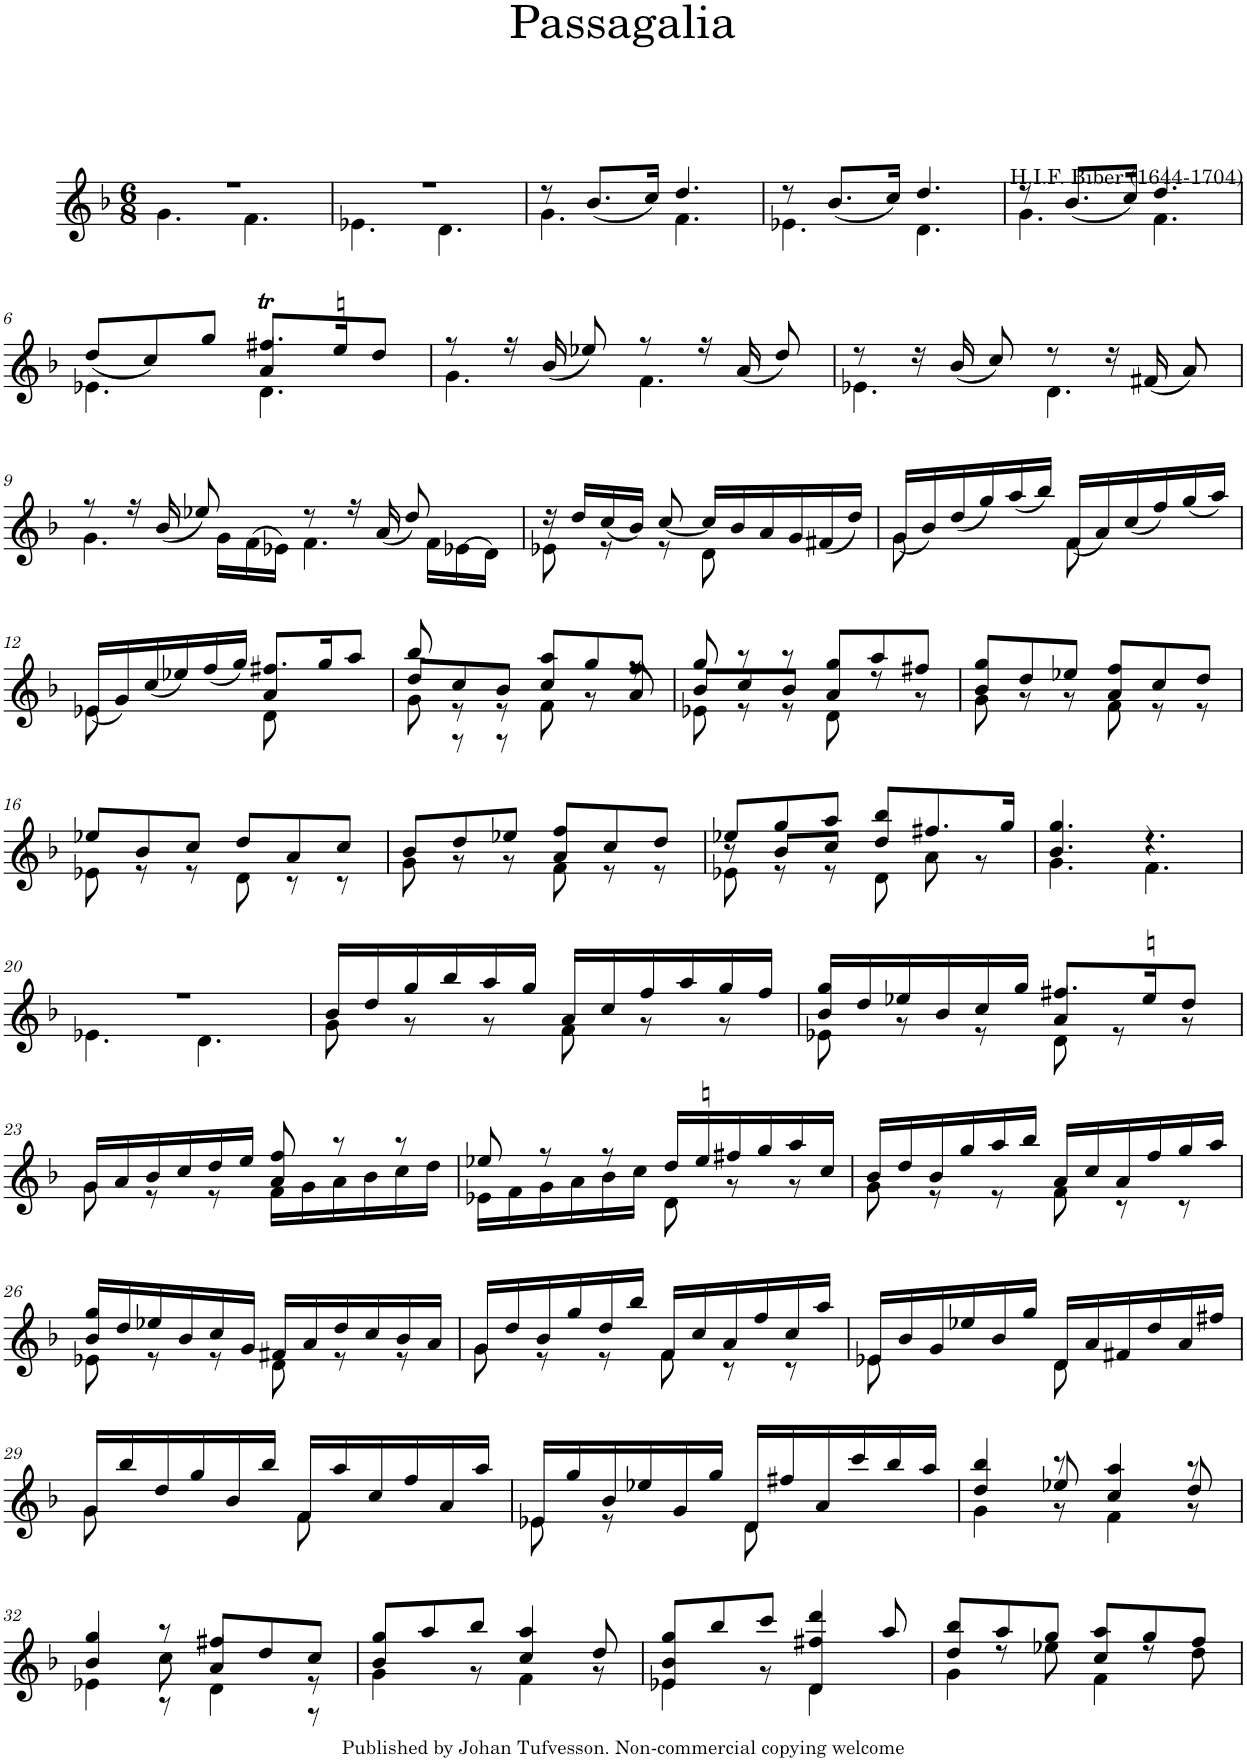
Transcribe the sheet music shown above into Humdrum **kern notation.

**kern
*part1
*staff1
*I"Voice
*I'Voice
*clefG2
*k[b-]
*M6/8
=1
*^
2.r	4.g\
.	4.f\
=2	=2
2.r	4.e-X\
.	4.d\
=3	=3
8r	4.g\
(<8.b-/L	.
16cc/Jk)	.
4.dd/	4.f\
=4	=4
8r	4.e-X\
(<8.b-/L	.
16cc/Jk)	.
4.dd/	4.d\
=5	=5
8r	4.g\
(<8.b-/L	.
16cc/Jk)	.
4.dd/	4.f\
!!LO:LB:g=z	!!
=6	=6
*	*^
(<8dd/L	4.e-X\	4.ryy
8cc/)	.	.
8gg/J	.	.
8.ff#X>/L	4a/	4.d\
16een/K	.	.
8dd/J	8ryy	.
*	*v	*v
=7	=7
8r	4.g\
16r	.
(<16b-/	.
8ee-X/)	.
8r	4.f\
16r	.
(<16a/	.
8dd/)	.
=8	=8
8r	4.e-X\
16r	.
(<16b-/	.
8cc/)	.
8r	4.d\
16r	.
(<16f#X/	.
8a/)	.
!!LO:LB:g=z	!!
=9	=9
*	*^
8r	4.g\	16ryy
*	*v	*v
16r	.
(<16b-/	.
8ee-X/)	.
*	*^
.	.	16g\LL
16ryy	8ryy	(>16f\
16ryy	.	16e-X\JJ)
8r	[4f\	16ryy
*	*v	*v
16r	.
(<16a/	.
8dd/)	4ryy
*	*^
.	.	16f\LL
16ryy	.	(>16e-X\
16ryy	.	16d\JJ)
16ryy	16ryy	16ryy
*	*v	*v
=10	=10
16r	8e-X\
16dd/LL	.
(<16cc/	8f\]
16b-/JJ)	.
[<8cc/	8r
16cc/LL]	8r
16b-/	.
16a/	8d\
16g/	.
(<16f#X/	8ryy
16dd/JJ)	.
=11	=11
*	*^
(<16g/LL	8g\	4.ryy
16b-/)	.	.
(<16dd/	2ryy	.
16gg/)	.	.
(<16aa/	.	.
16bb-/JJ)	.	.
(<16f/LL	.	8f\
16a/)	.	.
(<16cc/	.	4ryy
16ff/)	.	.
(<16gg/	8ryy	.
16aa/JJ)	.	.
!!LO:LB:g=z	!!	!!
=12	=12	=12
(<16e-X/LL	8e-\	4.ryy
16g/)	.	.
(<16cc/	4ryy	.
16ee-X/)	.	.
(<16ff/	.	.
16gg/JJ)	.	.
8.ff#X/L	4a/	8d\
.	.	4ryy
16gg/K	.	.
8aa/J	8ryy	.
=13	=13	=13
8dd/L	8g\	8bb-/
8cc/	8r	8r
8b-/J	8r	8r
8cc/ 8aa/L	8f\	4ryy
8gg/	8r	.
8ff/J	8r	8a/
=14	=14	=14
8gg/	8b-/L	8e-X\
8r	8cc/	8r
8r	8b-/J	8r
8a/ 8gg/L	4.ryy	8d\
8aa/	.	8r
8ff#X/J	.	8r
*	*v	*v
=15	=15
8b-/ 8gg/L	8g\
8dd/	8r
8ee-X/J	8r
8a/ 8ff/L	8f\
8cc/	8r
8dd/J	8r
!!LO:LB:g=z	!!
=16	=16
8ee-X/L	8e-X\
8b-/	8r
8cc/J	8r
8dd/L	8d\
8a/	8r
8cc/J	8r
=17	=17
8b-/L	8g\
8dd/	8r
8ee-X/J	8r
8a/ 8ff/L	8f\
8cc/	8r
8dd/J	8r
=18	=18
*	*^
8ee-X/L	8r	8e-X\
8gg/	8b-/L	8r
8aa/J	8cc/J	8r
8dd/ 8bb-/L	4.ryy	8d\
8.ff#X/	.	8a\
.	.	8r
16gg/Jk	.	.
*	*v	*v
=19	=19
4.b-/ 4.gg/	4.g\
4.r	4.f\
!!LO:LB:g=z	!!
=20	=20
2.r	4.e-X\
.	4.d\
=21	=21
16b-/LL	8g\
16dd/	.
16gg/	8r
16bb-/	.
16aa/	8r
16gg/JJ	.
16a/LL	8f\
16cc/	.
16ff/	8r
16aa/	.
16gg/	8r
16ff/JJ	.
=22	=22
*	*^
16b-/ 16gg/LL	8e-X\	4.ryy
16dd/	.	.
16ee-X/	8r	.
16b-/	.	.
16cc/	8r	.
16gg/JJ	.	.
8.ff#X/L	4a/	8d\
.	.	8r
16een/K	.	.
8dd/J	8r	8ryy
*	*v	*v
!!LO:LB:g=z
=23	=23
16g/LL	8g\
16a/	.
16b-/	8r
16cc/	.
16dd/	8r
16ee/JJ	.
8a/ 8ff/	16f\LL
.	16g\
8r	16a\
.	16b-\
8r	16cc\
.	16dd\JJ
=24	=24
8ee-X/	16e-X\LL
.	16f\
8r	16g\
.	16a\
8r	16b-\
.	16cc\JJ
16dd/LL	8d\
16een/	.
16ff#X/	8r
16gg/	.
16aa/	8r
16cc/JJ	.
=25	=25
16b-/LL	8g\
16dd/	.
16b-/	8r
16gg/	.
16aa/	8r
16bb-/JJ	.
16a/LL	8f\
16cc/	.
16a/	8r
16ff/	.
16gg/	8r
16aa/JJ	.
!!LO:LB:g=z	!!
=26	=26
16b-/ 16gg/LL	8e-X\
16dd/	.
16ee-X/	8r
16b-/	.
16cc/	8r
16g/JJ	.
16f#X/LL	8d\
16a/	.
16dd/	8r
16cc/	.
16b-/	8r
16a/JJ	.
=27	=27
16g/LL	8g\
16dd/	.
16b-/	8r
16gg/	.
16dd/	8r
16bb-/JJ	.
16f/LL	8f\
16cc/	.
16a/	8r
16ff/	.
16cc/	8r
16aa/JJ	.
=28	=28
*	*^
16e-X/LL	8e-\	4.ryy
16b-/	.	.
16g/	2ryy	.
16ee-X/	.	.
16b-/	.	.
16gg/JJ	.	.
16d/LL	.	8d\
16a/	.	.
16f#X/	.	4ryy
16dd/	.	.
16a/	8ryy	.
16ff#X/JJ	.	.
!!LO:LB:g=z	!!	!!
=29	=29	=29
16g/LL	8g\	4.ryy
16bb-/	.	.
16dd/	2ryy	.
16gg/	.	.
16b-/	.	.
16bb-/JJ	.	.
16f/LL	.	8f\
16aa/	.	.
16cc/	.	4ryy
16ff/	.	.
16a/	8ryy	.
16aa/JJ	.	.
=30	=30	=30
16e-X/LL	8e-\	4.ryy
16gg/	.	.
16b-/	8r	.
16ee-X/	.	.
16g/	2ryy	.
16gg/JJ	.	.
16d/LL	.	8d\
16ff#X/	.	.
16a/	.	4ryy
16ccc/	.	.
16bb-/	.	.
16aa/JJ	.	.
=31	=31	=31
4dd/ 4bb-/	4g\	4ryy
8r	8ee-X/	8r
4cc/ 4aa/	4f\	4ryy
8r	8dd/	8r
!!LO:LB:g=z	!!	!!
=32	=32	=32
4b-/ 4gg/	4e-X\	4ryy
8r	8cc\	8r
8ff#X/L	4a/	4d\
8dd/	.	.
8cc/J	8r	8r
*	*v	*v
=33	=33
8b-/ 8gg/L	4g\
8aa/	.
8bb-/J	8r
4cc/ 4aa/	4f\
8dd/	8r
=34	=34
8e-X/ 8b-/ 8gg/L	4e-\
8bb-/	.
8ccc/J	8r
4d/ 4ff#X/ 4ddd/	4d\
8aa/	8ryy
=35	=35
*	*^
8dd/ 8bb-/L	8ryy	4g\
8aa/	8r	.
8gg/J	8ee-X\	8ryy
8cc/ 8aa/L	8ryy	4f\
8gg/	8r	.
8ff/J	8dd\	8ryy
*v	*v	*v
=
*-
